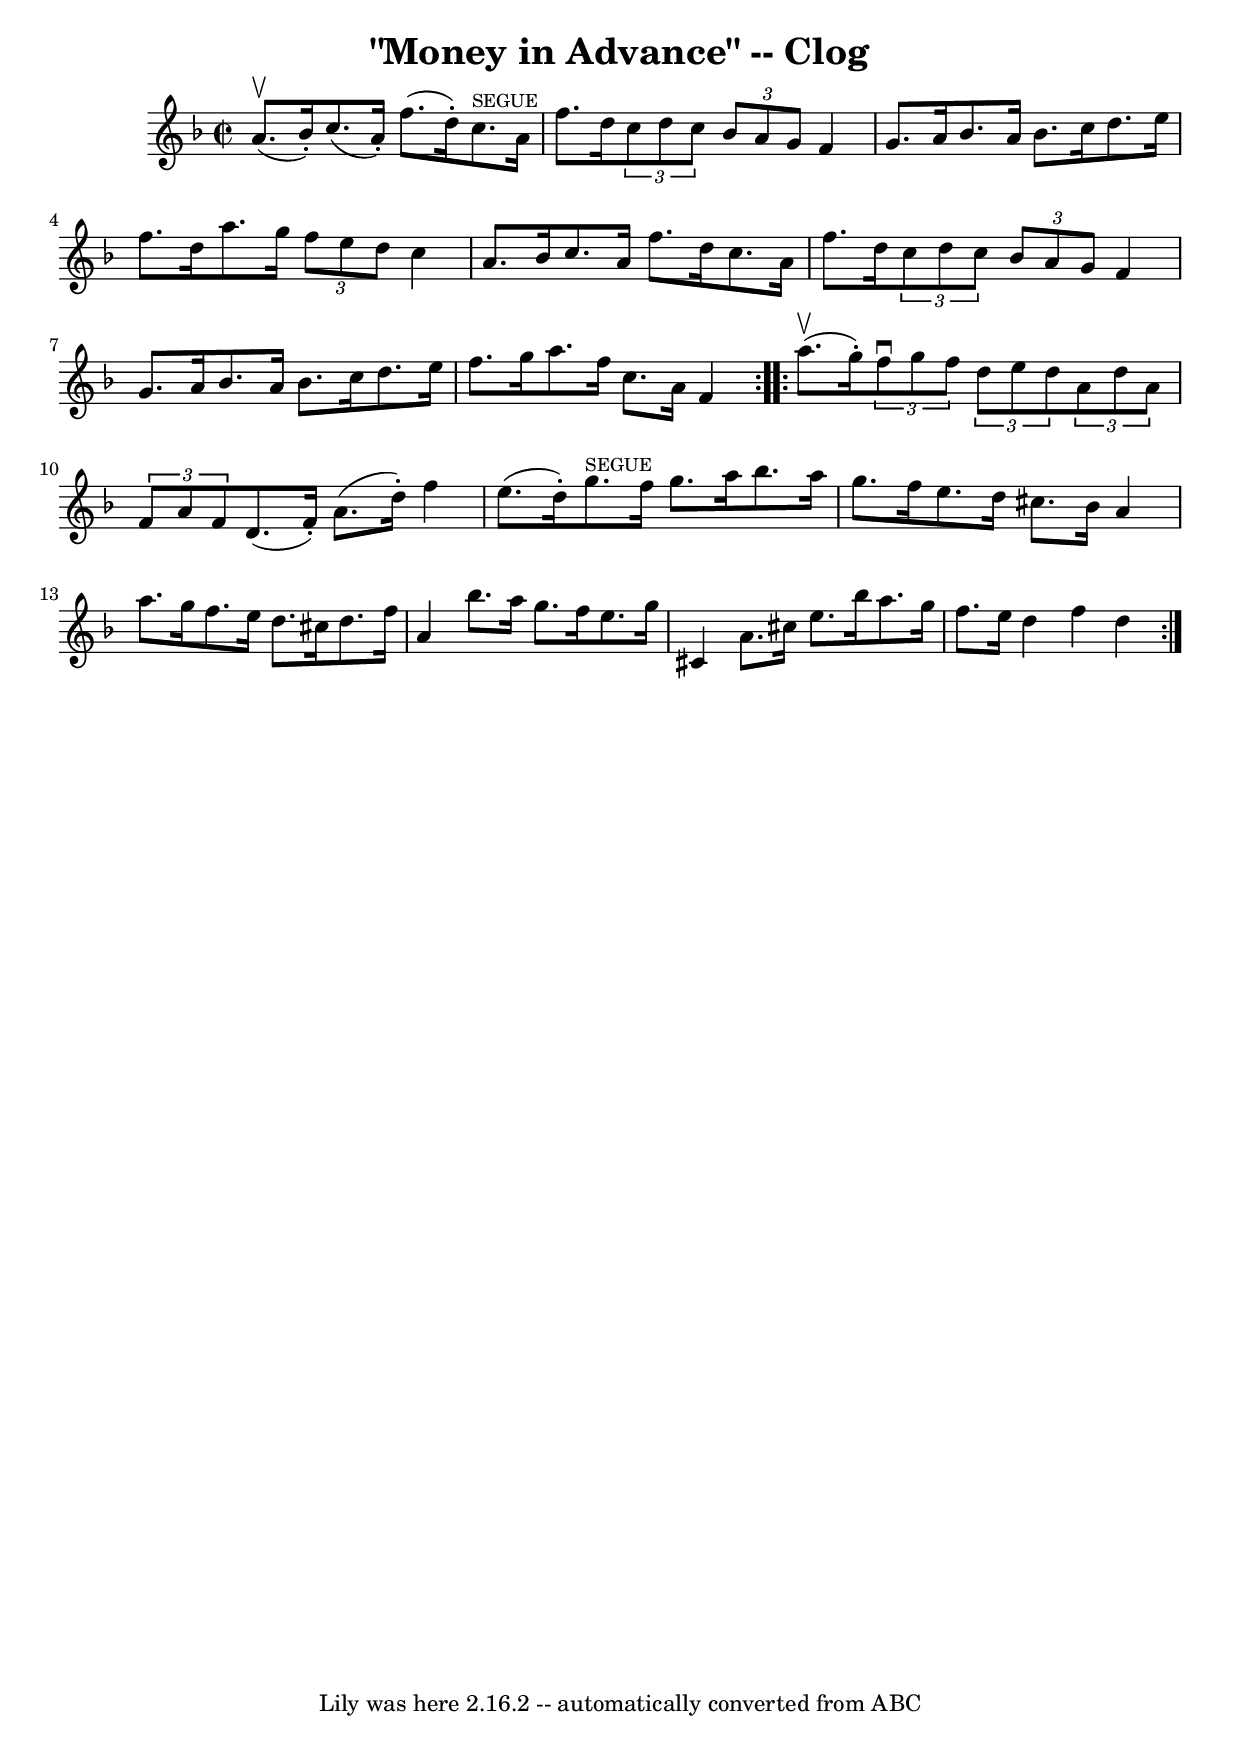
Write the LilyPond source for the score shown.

\version "2.16.2"
\include "Mammoth.ily"
\header {
  %% book = "Ryan's Mammoth Collection"
  crossRefNumber = "1"
  footnotes = "\\\\154 918"
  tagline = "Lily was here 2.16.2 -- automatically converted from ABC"
  title = "\"Money in Advance\" -- Clog"

}
voicedefault =  {



  \repeat volta 2 {

    \override Staff.TimeSignature #'style = #'C
    \time 2/2 
    \key f \major
    a'8.^\upbow(bes'16-.) |
    c''8. (
    a'16-.) f''8. (d''16-.) c''8.^\segue a'16 f''8. d''16  
    |
    \times 2/3 { c''8 d''8 c''8  
	       }   \times 2/3 { bes'8    
				a'8 g'8  
			      } f'4 g'8. a'16    |
    bes'8. a'16 bes'8.    
    c''16 d''8. e''16 f''8. d''16    |
    a''8. g''16  
    \times 2/3 { f''8 e''8 d''8  
	       } c''4 a'8. bes'16    |
    
    c''8. a'16 f''8. d''16 c''8. a'16 f''8. d''16    |
    
    \times 2/3 { c''8 d''8 c''8  
	       } \times 2/3 { bes'8 a'8 g'8  
			    }   
    f'4 g'8. a'16    |
    bes'8. a'16 bes'8. c''16 d''8.    
    e''16 f''8. g''16    |
    a''8. f''16 c''8. a'16 f'4  

  }     
  \repeat volta 2 {
    a''8.^\upbow(g''16-.) |
    
    \times 2/3 { f''8^\downbow g''8 f''8  
	       } \times 2/3 { d''8 e''8    
			      d''8  
			    }   \times 2/3 { a'8 d''8 a'8  
					   } \times 2/3 { f'8 a'8 f'8 
							  
							}   |
    d'8. (f'16-.) a'8. (d''16-.) f''4 e''8. (
    d''16-.)   |
    g''8.^\segue f''16 g''8. a''16    
    bes''8. a''16 g''8. f''16    |
    e''8. d''16 cis''8.    
    bes'16 a'4 a''8. g''16    |
    f''8. e''16 d''8.    
    cis''16 d''8. f''16 a'4    |
    bes''8. a''16 g''8.    
    f''16 e''8. g''16 cis'4    |
    a'8. cis''16 e''8.    
    bes''16 a''8. g''16 f''8. e''16    |
    d''4 f''4    
    d''4  
  }   

}

\score{
  <<

    \context Staff="default"
    {
      \voicedefault 
      
    }

  >>
  \layout {
    
  }
  \midi {
  }

}
